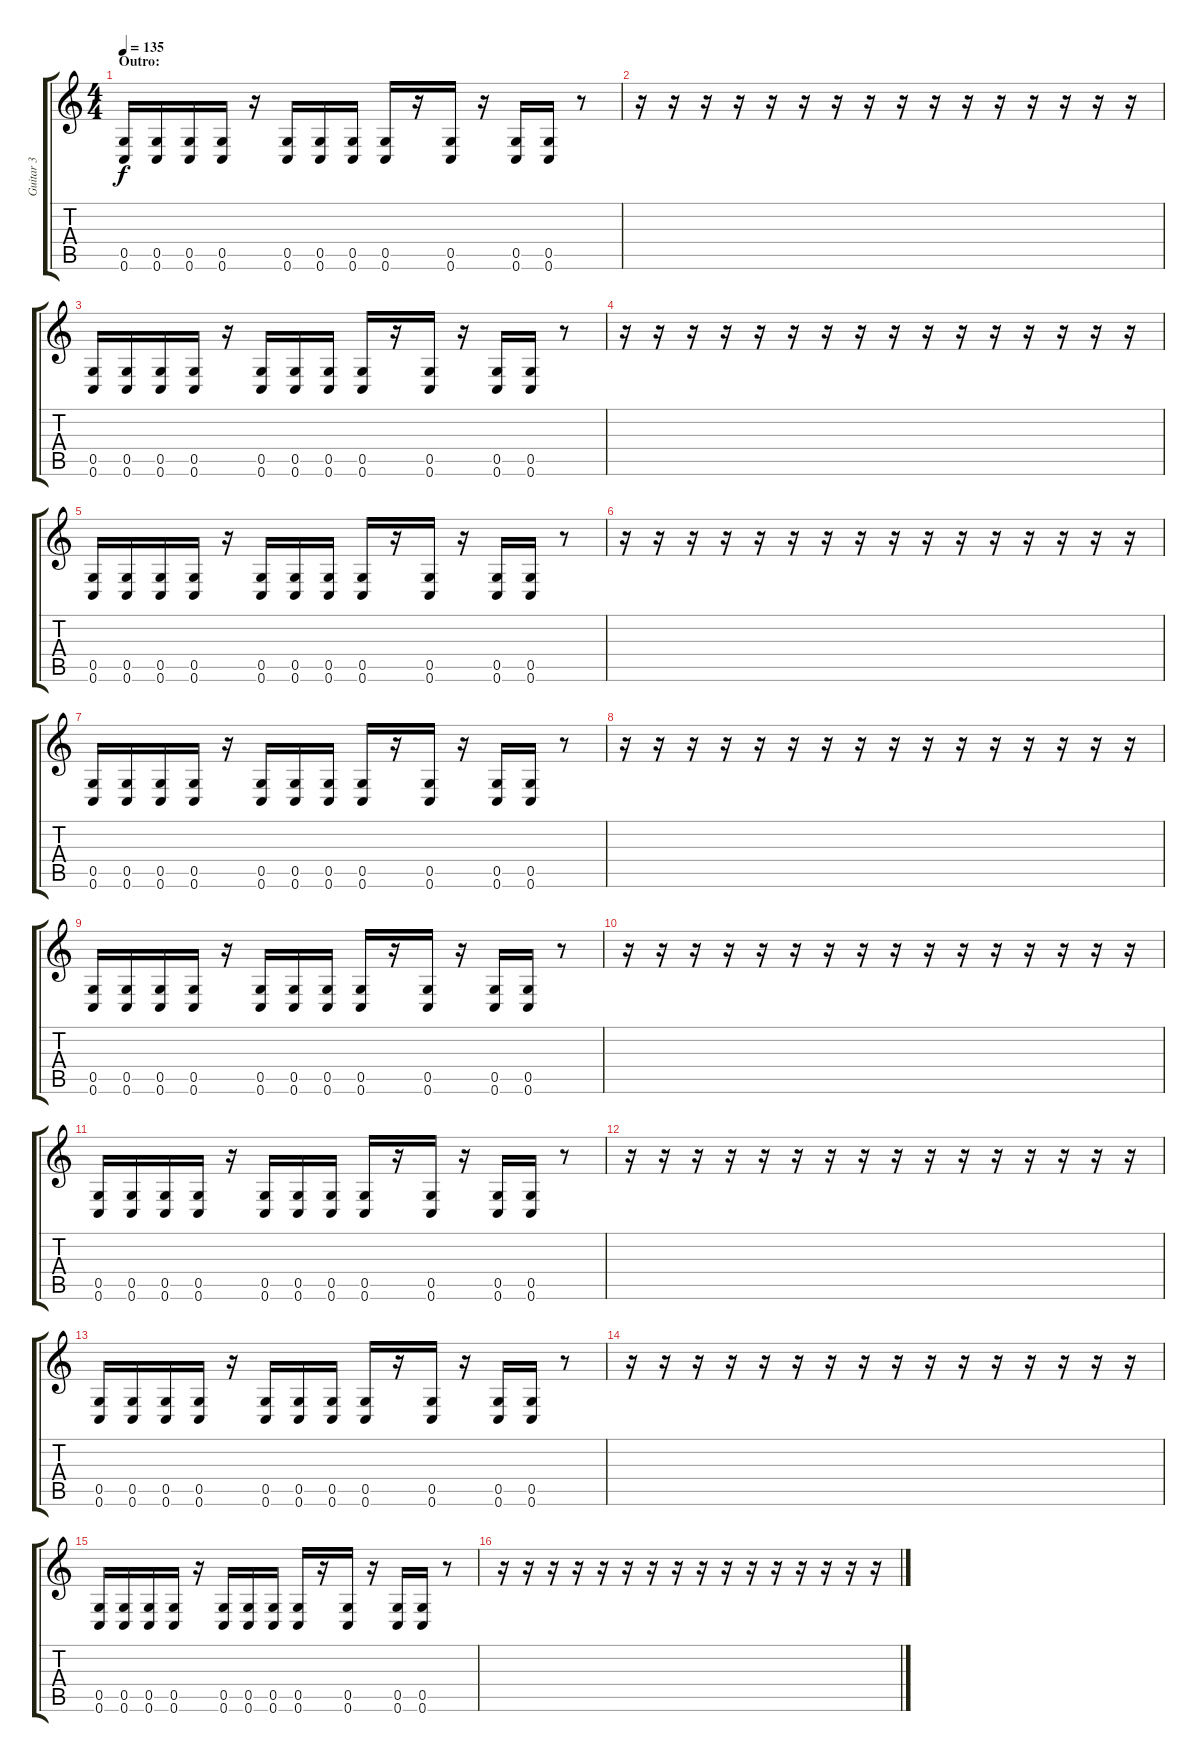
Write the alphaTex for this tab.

\track ("Guitar 3" "Guitar 3") {instrument distortionguitar}
\staff {score tabs}
\tuning (D4 A3 F3 C3 G2 C2) {hide}
\ts (4 4)
\section ("" "Outro:")
\tempo 135
\clef g2
\ks c
(0.5 0.6).16{dy f} (0.5 0.6).16 (0.5 0.6).16 (0.5 0.6).16 r.16 (0.5 0.6).16 (0.5 0.6).16 (0.5 0.6).16 (0.5 0.6).16 r.16 (0.5 0.6).16 r.16 (0.5 0.6).16 (0.5 0.6).16 r.8 |
r.16 r.16 r.16 r.16 r.16 r.16 r.16 r.16 r.16 r.16 r.16 r.16 r.16 r.16 r.16 r.16 |
(0.5 0.6).16 (0.5 0.6).16 (0.5 0.6).16 (0.5 0.6).16 r.16 (0.5 0.6).16 (0.5 0.6).16 (0.5 0.6).16 (0.5 0.6).16 r.16 (0.5 0.6).16 r.16 (0.5 0.6).16 (0.5 0.6).16 r.8 |
r.16 r.16 r.16 r.16 r.16 r.16 r.16 r.16 r.16 r.16 r.16 r.16 r.16 r.16 r.16 r.16 |
(0.5 0.6).16 (0.5 0.6).16 (0.5 0.6).16 (0.5 0.6).16 r.16 (0.5 0.6).16 (0.5 0.6).16 (0.5 0.6).16 (0.5 0.6).16 r.16 (0.5 0.6).16 r.16 (0.5 0.6).16 (0.5 0.6).16 r.8 |
r.16 r.16 r.16 r.16 r.16 r.16 r.16 r.16 r.16 r.16 r.16 r.16 r.16 r.16 r.16 r.16 |
(0.5 0.6).16 (0.5 0.6).16 (0.5 0.6).16 (0.5 0.6).16 r.16 (0.5 0.6).16 (0.5 0.6).16 (0.5 0.6).16 (0.5 0.6).16 r.16 (0.5 0.6).16 r.16 (0.5 0.6).16 (0.5 0.6).16 r.8 |
r.16 r.16 r.16 r.16 r.16 r.16 r.16 r.16 r.16 r.16 r.16 r.16 r.16 r.16 r.16 r.16 |
(0.5 0.6).16 (0.5 0.6).16 (0.5 0.6).16 (0.5 0.6).16 r.16 (0.5 0.6).16 (0.5 0.6).16 (0.5 0.6).16 (0.5 0.6).16 r.16 (0.5 0.6).16 r.16 (0.5 0.6).16 (0.5 0.6).16 r.8 |
r.16 r.16 r.16 r.16 r.16 r.16 r.16 r.16 r.16 r.16 r.16 r.16 r.16 r.16 r.16 r.16 |
(0.5 0.6).16 (0.5 0.6).16 (0.5 0.6).16 (0.5 0.6).16 r.16 (0.5 0.6).16 (0.5 0.6).16 (0.5 0.6).16 (0.5 0.6).16 r.16 (0.5 0.6).16 r.16 (0.5 0.6).16 (0.5 0.6).16 r.8 |
r.16 r.16 r.16 r.16 r.16 r.16 r.16 r.16 r.16 r.16 r.16 r.16 r.16 r.16 r.16 r.16 |
(0.5 0.6).16 (0.5 0.6).16 (0.5 0.6).16 (0.5 0.6).16 r.16 (0.5 0.6).16 (0.5 0.6).16 (0.5 0.6).16 (0.5 0.6).16 r.16 (0.5 0.6).16 r.16 (0.5 0.6).16 (0.5 0.6).16 r.8 |
r.16 r.16 r.16 r.16 r.16 r.16 r.16 r.16 r.16 r.16 r.16 r.16 r.16 r.16 r.16 r.16 |
(0.5 0.6).16 (0.5 0.6).16 (0.5 0.6).16 (0.5 0.6).16 r.16 (0.5 0.6).16 (0.5 0.6).16 (0.5 0.6).16 (0.5 0.6).16 r.16 (0.5 0.6).16 r.16 (0.5 0.6).16 (0.5 0.6).16 r.8 |
r.16 r.16 r.16 r.16 r.16 r.16 r.16 r.16 r.16 r.16 r.16 r.16 r.16 r.16 r.16 r.16
